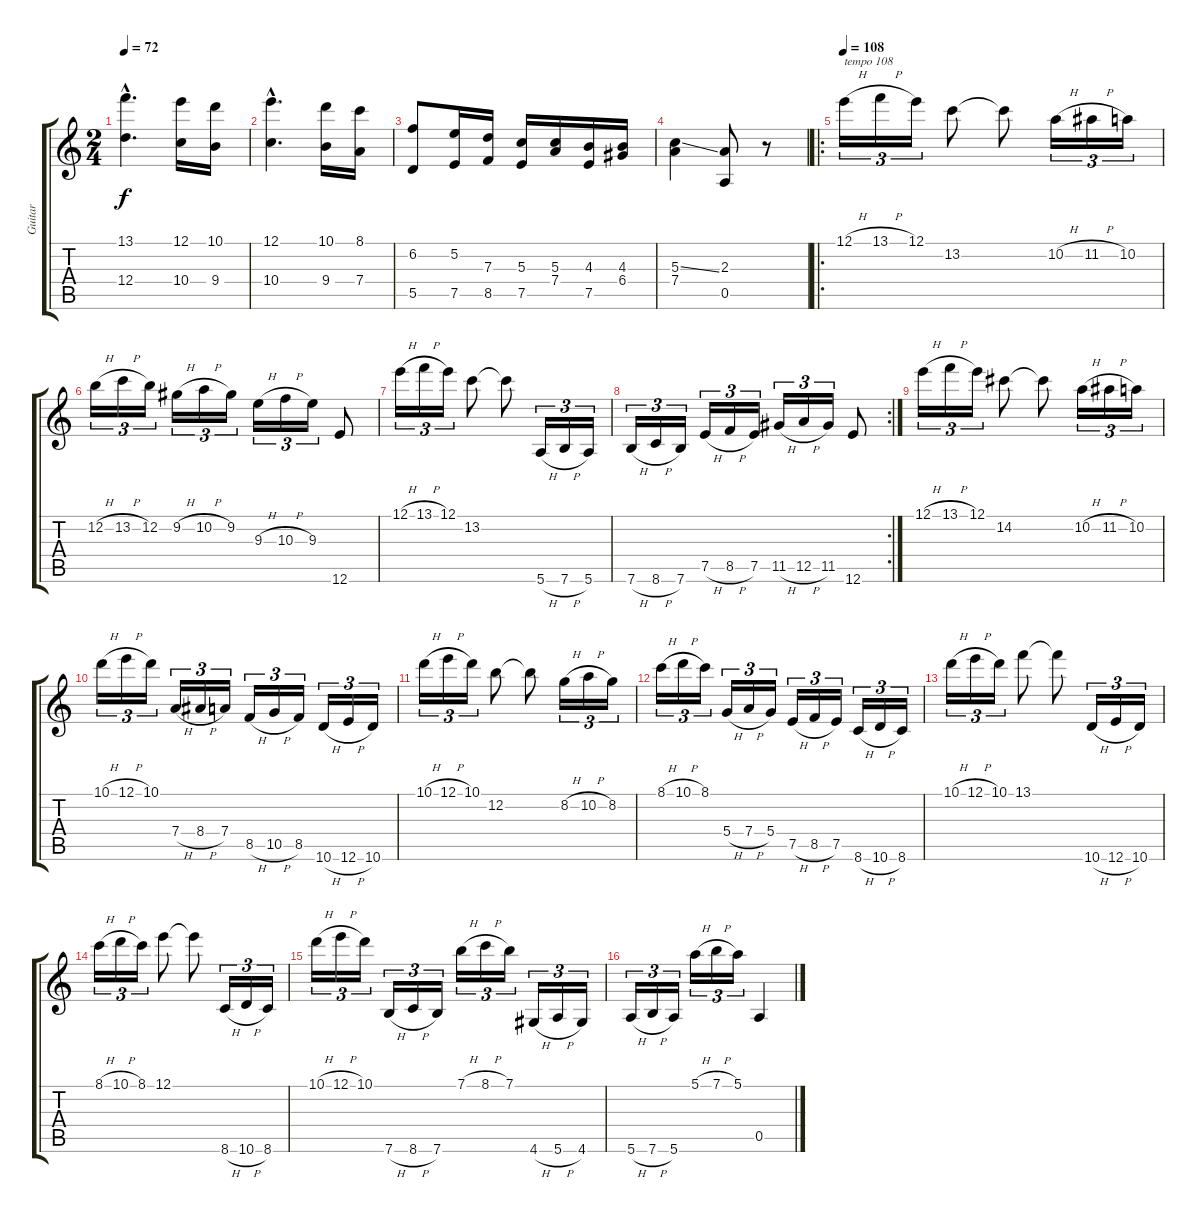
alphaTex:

\track ("Guitar" "Guitar") {instrument acousticguitarnylon}
\staff {score tabs}
\tuning (E4 B3 G3 D3 A2 E2) {hide}
\ts (2 4)
\tempo 72
\clef g2
\ks c
(13.1{hac} 12.4{hac}).4{d dy f} (12.1 10.4).16 (10.1 9.4).16 |
(12.1{hac} 10.4{hac}).4{d} (10.1 9.4).16 (8.1 7.4).16 |
(6.2 5.5).8 (5.2 7.5).16 (7.3 8.5).16 (5.3 7.5).16 (5.3 7.4).16 (4.3 7.5).16 (4.3 6.4).16 |
(5.3{ss} 7.4).4 (2.3 0.5).8 r.8 |
\ro
\tempo 108
12.1{h}.16{tu (3 2) txt "tempo 108"} 13.1{h}.16{tu (3 2)} 12.1.16{tu (3 2)} 13.2.8 13.2{t}.8 10.2{h}.16{tu (3 2)} 11.2{h}.16{tu (3 2)} 10.2.16{tu (3 2)} |
12.2{h}.16{tu (3 2)} 13.2{h}.16{tu (3 2)} 12.2.16{tu (3 2)} 9.2{h}.16{tu (3 2)} 10.2{h}.16{tu (3 2)} 9.2.16{tu (3 2)} 9.3{h}.16{tu (3 2)} 10.3{h}.16{tu (3 2)} 9.3.16{tu (3 2)} 12.6.8 |
12.1{h}.16{tu (3 2)} 13.1{h}.16{tu (3 2)} 12.1.16{tu (3 2)} 13.2.8 13.2{t}.8 5.6{h}.16{tu (3 2)} 7.6{h}.16{tu (3 2)} 5.6.16{tu (3 2)} |
\rc 2
7.6{h}.16{tu (3 2)} 8.6{h}.16{tu (3 2)} 7.6.16{tu (3 2)} 7.5{h}.16{tu (3 2)} 8.5{h}.16{tu (3 2)} 7.5.16{tu (3 2)} 11.5{h}.16{tu (3 2)} 12.5{h}.16{tu (3 2)} 11.5.16{tu (3 2)} 12.6.8 |
12.1{h}.16{tu (3 2)} 13.1{h}.16{tu (3 2)} 12.1.16{tu (3 2)} 14.2.8 14.2{t}.8 10.2{h}.16{tu (3 2)} 11.2{h}.16{tu (3 2)} 10.2.16{tu (3 2)} |
10.1{h}.16{tu (3 2)} 12.1{h}.16{tu (3 2)} 10.1.16{tu (3 2)} 7.4{h}.16{tu (3 2)} 8.4{h}.16{tu (3 2)} 7.4.16{tu (3 2)} 8.5{h}.16{tu (3 2)} 10.5{h}.16{tu (3 2)} 8.5.16{tu (3 2)} 10.6{h}.16{tu (3 2)} 12.6{h}.16{tu (3 2)} 10.6.16{tu (3 2)} |
10.1{h}.16{tu (3 2)} 12.1{h}.16{tu (3 2)} 10.1.16{tu (3 2)} 12.2.8 12.2{t}.8 8.2{h}.16{tu (3 2)} 10.2{h}.16{tu (3 2)} 8.2.16{tu (3 2)} |
8.1{h}.16{tu (3 2)} 10.1{h}.16{tu (3 2)} 8.1.16{tu (3 2)} 5.4{h}.16{tu (3 2)} 7.4{h}.16{tu (3 2)} 5.4.16{tu (3 2)} 7.5{h}.16{tu (3 2)} 8.5{h}.16{tu (3 2)} 7.5.16{tu (3 2)} 8.6{h}.16{tu (3 2)} 10.6{h}.16{tu (3 2)} 8.6.16{tu (3 2)} |
10.1{h}.16{tu (3 2)} 12.1{h}.16{tu (3 2)} 10.1.16{tu (3 2)} 13.1.8 13.1{t}.8 10.6{h}.16{tu (3 2)} 12.6{h}.16{tu (3 2)} 10.6.16{tu (3 2)} |
8.1{h}.16{tu (3 2)} 10.1{h}.16{tu (3 2)} 8.1.16{tu (3 2)} 12.1.8 12.1{t}.8 8.6{h}.16{tu (3 2)} 10.6{h}.16{tu (3 2)} 8.6.16{tu (3 2)} |
10.1{h}.16{tu (3 2)} 12.1{h}.16{tu (3 2)} 10.1.16{tu (3 2)} 7.6{h}.16{tu (3 2)} 8.6{h}.16{tu (3 2)} 7.6.16{tu (3 2)} 7.1{h}.16{tu (3 2)} 8.1{h}.16{tu (3 2)} 7.1.16{tu (3 2)} 4.6{h}.16{tu (3 2)} 5.6{h}.16{tu (3 2)} 4.6.16{tu (3 2)} |
5.6{h}.16{tu (3 2)} 7.6{h}.16{tu (3 2)} 5.6.16{tu (3 2)} 5.1{h}.16{tu (3 2)} 7.1{h}.16{tu (3 2)} 5.1.16{tu (3 2)} 0.5.4
